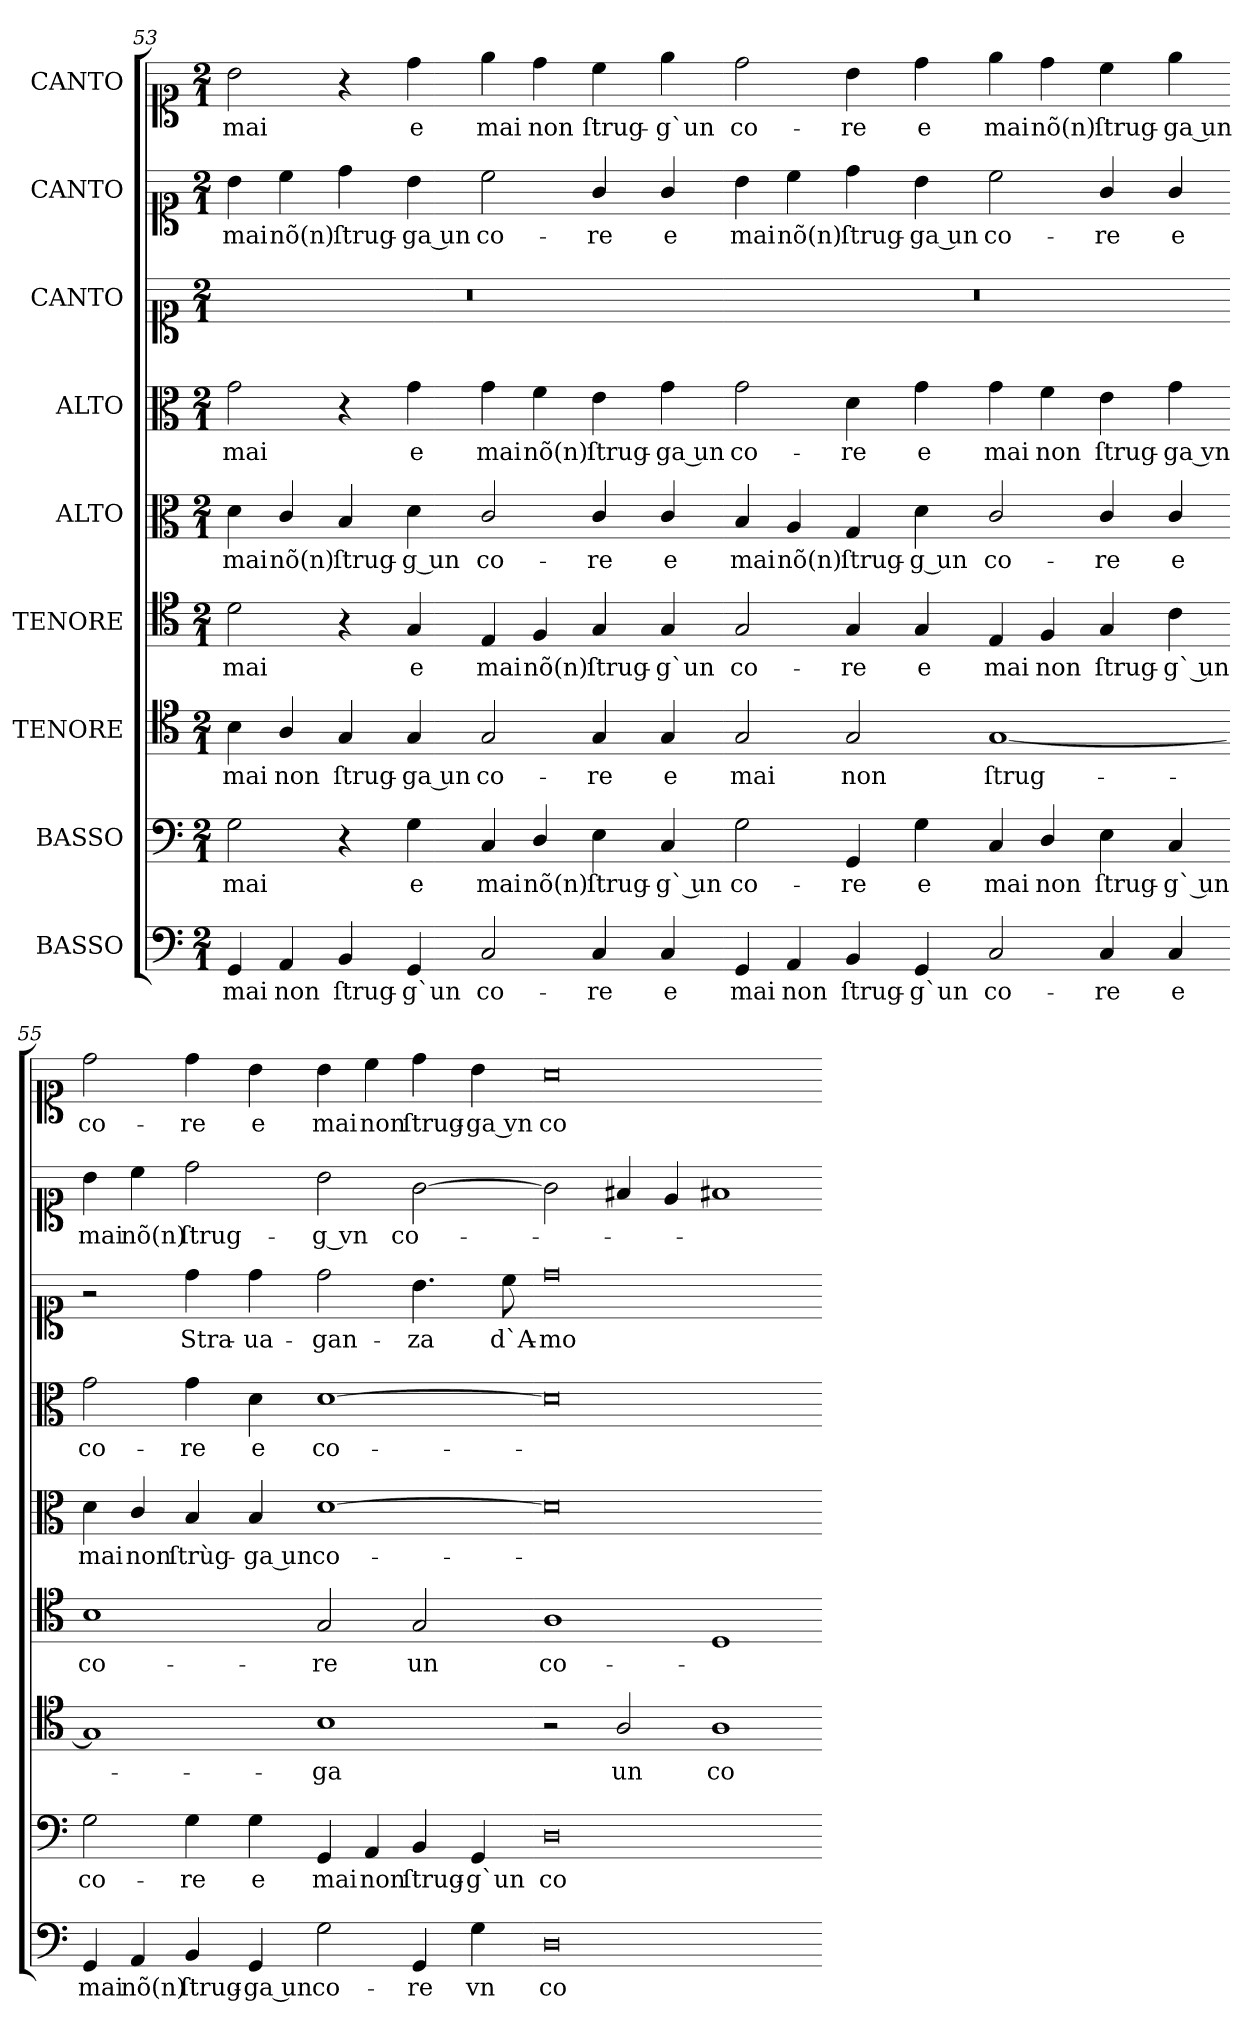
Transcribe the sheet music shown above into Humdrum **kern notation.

**kern	**text	**kern	**text	**kern	**text	**kern	**text	**kern	**text	**kern	**text	**kern	**text	**kern	**text	**kern	**text
*part9	*part9	*part8	*part8	*part7	*part7	*part6	*part6	*part5	*part5	*part4	*part4	*part3	*part3	*part2	*part2	*part1	*part1
*staff9	*staff9	*staff8	*staff8	*staff7	*staff7	*staff6	*staff6	*staff5	*staff5	*staff4	*staff4	*staff3	*staff3	*staff2	*staff2	*staff1	*staff1
*I"BASSO	*	*I"BASSO	*	*I"TENORE	*	*I"TENORE	*	*I"ALTO	*	*I"ALTO	*	*I"CANTO	*	*I"CANTO	*	*I"CANTO	*
*clefF4	*	*clefF4	*	*clefC4	*	*clefC4	*	*clefC3	*	*clefC3	*	*clefC1	*	*clefC1	*	*clefC1	*
*k[]	*	*k[]	*	*k[]	*	*k[]	*	*k[]	*	*k[]	*	*k[]	*	*k[]	*	*k[]	*
*M2/1	*	*M2/1	*	*M2/1	*	*M2/1	*	*M2/1	*	*M2/1	*	*M2/1	*	*M2/1	*	*M2/1	*
=53	=53	=53	=53	=53	=53	=53	=53	=53	=53	=53	=53	=53	=53	=53	=53	=53	=53
4GG/	mai	2G\	mai	4B\	mai	2d\	mai	4d\	mai	2g\	mai	0r	.	4b\	mai	2b\	mai
4AA/	non	.	.	4A/	non	.	.	4c/	nõ(n)	.	.	.	.	4cc\	nõ(n)	.	.
4BB/	ſtrug-	4r	.	4G/	ſtrug-	4r	.	4B/	ſtrug-	4r	.	.	.	4dd\	ſtrug-	4r	.
4GG/	-g`un	4G\	e	4G/	-ga un	4G/	e	4d\	-g un	4g\	e	.	.	4b\	-ga un	4dd\	e
2C/	co-	4C/	mai	2G/	co-	4E/	mai	2c/	co-	4g\	mai	.	.	2cc\	co-	4ee\	mai
.	.	4D/	nõ(n)	.	.	4F/	nõ(n)	.	.	4f\	nõ(n)	.	.	.	.	4dd\	non
4C/	-re	4E\	ſtrug-	4G/	-re	4G/	ſtrug-	4c/	-re	4e\	ſtrug-	.	.	4g/	-re	4cc\	ſtrug-
!	!LO:LY:i	!	!	!	!	!	!	!	!LO:LY:i	!	!	!	!	!	!LO:LY:i	!	!
4C/	e	4C/	-g` un	4G/	e	4G/	-g`un	4c/	e	4g\	-ga un	.	.	4g/	e	4ee\	-g`un
=54-	=54-	=54-	=54-	=54-	=54-	=54-	=54-	=54-	=54-	=54-	=54-	=54-	=54-	=54-	=54-	=54-	=54-
!	!LO:LY:i	!	!	!	!	!	!	!	!LO:LY:i	!	!	!	!	!	!LO:LY:i	!	!
4GG/	mai	2G\	co-	2G/	mai	2G/	co-	4B/	mai	2g\	co-	0r	.	4b\	mai	2dd\	co-
!	!LO:LY:i	!	!	!	!	!	!	!	!LO:LY:i	!	!	!	!	!	!LO:LY:i	!	!
4AA/	non	.	.	.	.	.	.	4A/	nõ(n)	.	.	.	.	4cc\	nõ(n)	.	.
!	!LO:LY:i	!	!	!	!	!	!	!	!LO:LY:i	!	!	!	!	!	!LO:LY:i	!	!
4BB/	ſtrug-	4GG/	-re	2G/	non	4G/	-re	4G/	ſtrug-	4d\	-re	.	.	4dd\	ſtrug-	4b\	-re
!	!LO:LY:i	!	!LO:LY:i	!	!	!	!LO:LY:i	!	!LO:LY:i	!	!	!	!	!	!LO:LY:i	!	!
4GG/	-g`un	4G\	e	.	.	4G/	e	4d\	-g un	4g\	e	.	.	4b\	-ga un	4dd\	e
!	!LO:LY:i	!	!LO:LY:i	!	!	!	!LO:LY:i	!	!LO:LY:i	!	!	!	!	!	!LO:LY:i	!	!
2C/	co-	4C/	mai	[1G	ſtrug-	4E/	mai	2c/	co-	4g\	mai	.	.	2cc\	co-	4ee\	mai
!	!	!	!LO:LY:i	!	!	!	!LO:LY:i	!	!	!	!	!	!	!	!	!	!
.	.	4D/	non	.	.	4F/	non	.	.	4f\	non	.	.	.	.	4dd\	nõ(n)
!	!LO:LY:i	!	!LO:LY:i	!	!	!	!LO:LY:i	!	!LO:LY:i	!	!	!	!	!	!LO:LY:i	!	!
4C/	-re	4E\	ſtrug-	.	.	4G/	ſtrug-	4c/	-re	4e\	ſtrug-	.	.	4g/	-re	4cc\	ſtrug-
!	!	!	!LO:LY:i	!	!	!	!LO:LY:i	!	!	!	!	!	!	!	!	!	!
4C/	e	4C/	-g` un	.	.	4c\	-g` un	4c/	e	4g\	-ga vn	.	.	4g/	e	4ee\	-ga un
=55-	=55-	=55-	=55-	=55-	=55-	=55-	=55-	=55-	=55-	=55-	=55-	=55-	=55-	=55-	=55-	=55-	=55-
!	!	!	!LO:LY:i	!	!	!	!LO:LY:i	!	!	!	!	!	!	!	!	!	!
4GG/	mai	2G\	co-	1G]	.	1B	co-	4d\	mai	2g\	co-	2r	.	4b\	mai	2dd\	co-
4AA/	nõ(n)	.	.	.	.	.	.	4c/	non	.	.	.	.	4cc\	nõ(n)	.	.
!	!	!	!LO:LY:i	!	!	!	!	!	!	!	!	!	!	!	!	!	!
4BB/	ſtrug-	4G\	-re	.	.	.	.	4B/	ſtrùg-	4g\	-re	4dd\	Stra-	2dd\	ſtrug-	4dd\	-re
!	!	!	!LO:LY:i	!	!	!	!	!	!	!	!	!	!	!	!	!	!
4GG/	-ga un	4G\	e	.	.	.	.	4B/	-ga un	4d\	e	4dd\	-ua-	.	.	4b\	e
!	!	!	!LO:LY:i	!	!	!	!LO:LY:i	!	!	!	!	!	!	!	!	!	!
2G\	co-	4GG/	mai	1B	-ga	2G/	-re	[1d	co-	[1d	co-	2dd\	-gan-	2b\	-g vn	4b\	mai
!	!	!	!LO:LY:i	!	!	!	!	!	!	!	!	!	!	!	!	!	!
.	.	4AA/	non	.	.	.	.	.	.	.	.	.	.	.	.	4cc\	non
!	!	!	!LO:LY:i	!	!	!	!	!	!	!	!	!	!	!	!	!	!
4GG/	-re	4BB/	ſtrug-	.	.	2G/	un	.	.	.	.	4.b\	-za	[2g\	co-	4dd\	ſtrug-
!	!	!	!LO:LY:i	!	!	!	!	!	!	!	!	!	!	!	!	!	!
4G\	vn	4GG/	-g`un	.	.	.	.	.	.	.	.	.	.	.	.	4b\	-ga vn
.	.	.	.	.	.	.	.	.	.	.	.	8cc\	d`A-	.	.	.	.
=56-	=56-	=56-	=56-	=56-	=56-	=56-	=56-	=56-	=56-	=56-	=56-	=56-	=56-	=56-	=56-	=56-	=56-
!	!	!	!LO:LY:i	!	!	!	!	!	!	!	!	!	!	!	!	!	!
0D	co-	0D	co-	2r	.	1A	co-	0d]	.	0d]	.	0dd	-mo-	2g\]	.	0a	co-
.	.	.	.	2A/	un	.	.	.	.	.	.	.	.	4f#X/	.	.	.
.	.	.	.	.	.	.	.	.	.	.	.	.	.	4e/	.	.	.
.	.	.	.	1A	co-	1D	.	.	.	.	.	.	.	1f#X	.	.	.
=-	=-	=-	=-	=-	=-	=-	=-	=-	=-	=-	=-	=-	=-	=-	=-	=-	=-
*-	*-	*-	*-	*-	*-	*-	*-	*-	*-	*-	*-	*-	*-	*-	*-	*-	*-
